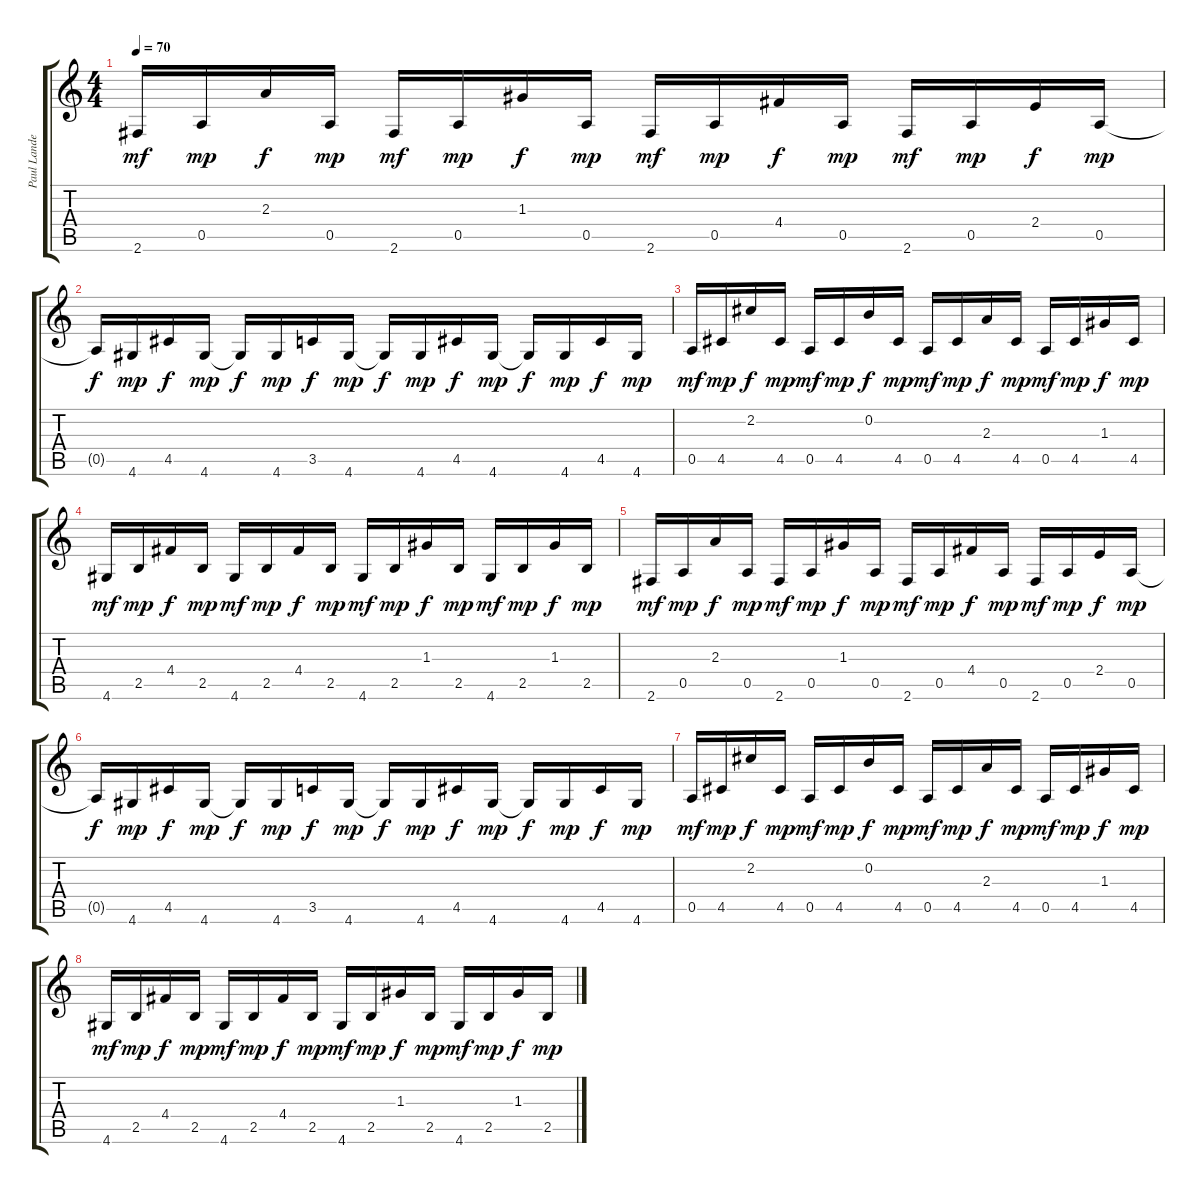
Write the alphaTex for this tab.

\track ("Paul Landers" "Paul Lande") {instrument electricbassfinger}
\staff {score tabs}
\tuning (E4 B3 G3 D3 A2 E2) {hide}
\ts (4 4)
\tempo 70
\clef g2
\ks c
2.6.16{dy mf} 0.5.16{dy mp} 2.3.16{dy f} 0.5.16{dy mp} 2.6.16{dy mf} 0.5.16{dy mp} 1.3.16{dy f} 0.5.16{dy mp} 2.6.16{dy mf} 0.5.16{dy mp} 4.4.16{dy f} 0.5.16{dy mp} 2.6.16{dy mf} 0.5.16{dy mp} 2.4.16{dy f} 0.5.16{dy mp} |
0.5{t}.16{dy f} 4.6.16{dy mp} 4.5.16{dy f} 4.6.16{dy mp} 4.6{t}.16{dy f} 4.6.16{dy mp} 3.5.16{dy f} 4.6.16{dy mp} 4.6{t}.16{dy f} 4.6.16{dy mp} 4.5.16{dy f} 4.6.16{dy mp} 4.6{t}.16{dy f} 4.6.16{dy mp} 4.5.16{dy f} 4.6.16{dy mp} |
0.5.16{dy mf} 4.5.16{dy mp} 2.2.16{dy f} 4.5.16{dy mp} 0.5.16{dy mf} 4.5.16{dy mp} 0.2.16{dy f} 4.5.16{dy mp} 0.5.16{dy mf} 4.5.16{dy mp} 2.3.16{dy f} 4.5.16{dy mp} 0.5.16{dy mf} 4.5.16{dy mp} 1.3.16{dy f} 4.5.16{dy mp} |
4.6.16{dy mf} 2.5.16{dy mp} 4.4.16{dy f} 2.5.16{dy mp} 4.6.16{dy mf} 2.5.16{dy mp} 4.4.16{dy f} 2.5.16{dy mp} 4.6.16{dy mf} 2.5.16{dy mp} 1.3.16{dy f} 2.5.16{dy mp} 4.6.16{dy mf} 2.5.16{dy mp} 1.3.16{dy f} 2.5.16{dy mp} |
2.6.16{dy mf} 0.5.16{dy mp} 2.3.16{dy f} 0.5.16{dy mp} 2.6.16{dy mf} 0.5.16{dy mp} 1.3.16{dy f} 0.5.16{dy mp} 2.6.16{dy mf} 0.5.16{dy mp} 4.4.16{dy f} 0.5.16{dy mp} 2.6.16{dy mf} 0.5.16{dy mp} 2.4.16{dy f} 0.5.16{dy mp} |
0.5{t}.16{dy f} 4.6.16{dy mp} 4.5.16{dy f} 4.6.16{dy mp} 4.6{t}.16{dy f} 4.6.16{dy mp} 3.5.16{dy f} 4.6.16{dy mp} 4.6{t}.16{dy f} 4.6.16{dy mp} 4.5.16{dy f} 4.6.16{dy mp} 4.6{t}.16{dy f} 4.6.16{dy mp} 4.5.16{dy f} 4.6.16{dy mp} |
0.5.16{dy mf} 4.5.16{dy mp} 2.2.16{dy f} 4.5.16{dy mp} 0.5.16{dy mf} 4.5.16{dy mp} 0.2.16{dy f} 4.5.16{dy mp} 0.5.16{dy mf} 4.5.16{dy mp} 2.3.16{dy f} 4.5.16{dy mp} 0.5.16{dy mf} 4.5.16{dy mp} 1.3.16{dy f} 4.5.16{dy mp} |
4.6.16{dy mf} 2.5.16{dy mp} 4.4.16{dy f} 2.5.16{dy mp} 4.6.16{dy mf} 2.5.16{dy mp} 4.4.16{dy f} 2.5.16{dy mp} 4.6.16{dy mf} 2.5.16{dy mp} 1.3.16{dy f} 2.5.16{dy mp} 4.6.16{dy mf} 2.5.16{dy mp} 1.3.16{dy f} 2.5.16{dy mp}
